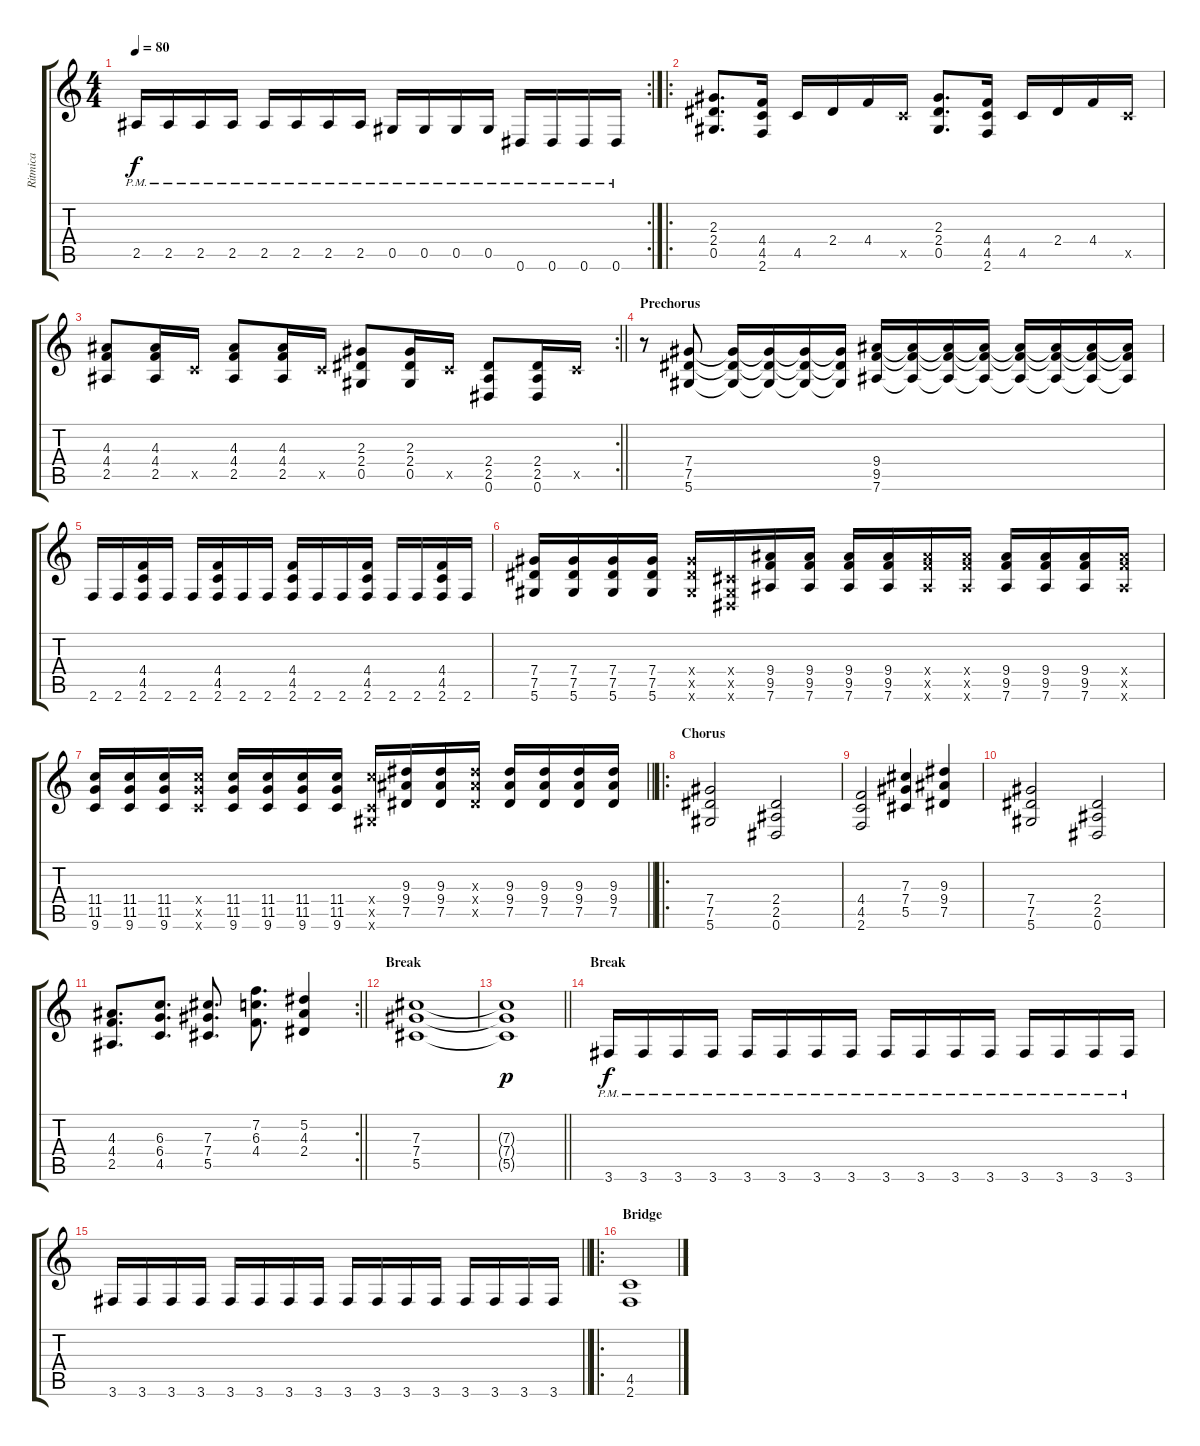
\track ("Ritmica" "Ritmica") {instrument distortionguitar}
\staff {score tabs}
\tuning (Eb4 Bb3 Gb3 Db3 Ab2 Eb2) {hide}
\rc 2
\ts (4 4)
\tempo 80
\clef g2
\ks c
2.5{pm}.16{dy f} 2.5{pm}.16 2.5{pm}.16 2.5{pm}.16 2.5{pm}.16 2.5{pm}.16 2.5{pm}.16 2.5{pm}.16 0.5{pm}.16 0.5{pm}.16 0.5{pm}.16 0.5{pm}.16 0.6{pm}.16 0.6{pm}.16 0.6{pm}.16 0.6{pm}.16 |
\ro
(2.3 2.4 0.5).8{d} (4.4 4.5 2.6).16 4.5.16 2.4.16 4.4.16 4.5{x}.16 (2.3 2.4 0.5).8{d} (4.4 4.5 2.6).16 4.5.16 2.4.16 4.4.16 4.5{x}.16 |
\rc 2
\barLineRight lightlight
(4.3 4.4 2.5).8 (4.3 4.4 2.5).16 4.5{x}.16 (4.3 4.4 2.5).8 (4.3 4.4 2.5).16 4.5{x}.16 (2.3 2.4 0.5).8 (2.3 2.4 0.5).16 4.5{x}.16 (2.4 2.5 0.6).8 (2.4 2.5 0.6).16 4.5{x}.16 |
\section ("" "Prechorus")
r.8 (7.4 7.5 5.6).8 (7.4{t} 7.5{t} 5.6{t}).16 (7.4{t} 7.5{t} 5.6{t}).16 (7.4{t} 7.5{t} 5.6{t}).16 (7.4{t} 7.5{t} 5.6{t}).16 (9.4 9.5 7.6).16 (9.4{t} 9.5{t} 7.6{t}).16 (9.4{t} 9.5{t} 7.6{t}).16 (9.4{t} 9.5{t} 7.6{t}).16 (9.4{t} 9.5{t} 7.6{t}).16 (9.4{t} 9.5{t} 7.6{t}).16 (9.4{t} 9.5{t} 7.6{t}).16 (9.4{t} 9.5{t} 7.6{t}).16 |
2.6.16 2.6.16 (4.4 4.5 2.6).16 2.6.16 2.6.16 (4.4 4.5 2.6).16 2.6.16 2.6.16 (4.4 4.5 2.6).16 2.6.16 2.6.16 (4.4 4.5 2.6).16 2.6.16 2.6.16 (4.4 4.5 2.6).16 2.6.16 |
(7.4 7.5 5.6).16 (7.4 7.5 5.6).16 (7.4 7.5 5.6).16 (7.4 7.5 5.6).16 (7.4{x} 7.5{x} 5.6{x}).16 (0.4{x} 0.5{x} 0.6{x}).16 (9.4 9.5 7.6).16 (9.4 9.5 7.6).16 (9.4 9.5 7.6).16 (9.4 9.5 7.6).16 (9.4{x} 9.5{x} 7.6{x}).16 (9.4{x} 9.5{x} 7.6{x}).16 (9.4 9.5 7.6).16 (9.4 9.5 7.6).16 (9.4 9.5 7.6).16 (9.4{x} 9.5{x} 7.6{x}).16 |
\barLineRight lightlight
(11.4 11.5 9.6).16 (11.4 11.5 9.6).16 (11.4 11.5 9.6).16 (11.4{x} 11.5{x} 9.6{x}).16 (11.4 11.5 9.6).16 (11.4 11.5 9.6).16 (11.4 11.5 9.6).16 (11.4 11.5 9.6).16 (11.4{x} 0.5{x} 9.6{x}).16 (9.3 9.4 7.5).16 (9.3 9.4 7.5).16 (9.3{x} 9.4{x} 7.5{x}).16 (9.3 9.4 7.5).16 (9.3 9.4 7.5).16 (9.3 9.4 7.5).16 (9.3 9.4 7.5).16 |
\ro
\section ("" "Chorus")
(7.4 7.5 5.6).2 (2.4 2.5 0.6).2 |
(4.4 4.5 2.6).2 (7.3 7.4 5.5).4 (9.3 9.4 7.5).4 |
(7.4 7.5 5.6).2 (2.4 2.5 0.6).2 |
\rc 2
\barLineRight lightlight
(4.3 4.4 2.5).8{d} (6.3 6.4 4.5).8{d} (7.3 7.4 5.5).8{d} (7.2 6.3 4.4).8{d} (5.2 4.3 2.4).4 |
\section ("" "Break")
(7.3 7.4 5.5).1 |
\barLineRight lightlight
(7.3{t} 7.4{t} 5.5{t}).1{dy p} |
\section ("" "Break")
3.6{pm}.16{dy f} 3.6{pm}.16 3.6{pm}.16 3.6{pm}.16 3.6{pm}.16 3.6{pm}.16 3.6{pm}.16 3.6{pm}.16 3.6{pm}.16 3.6{pm}.16 3.6{pm}.16 3.6{pm}.16 3.6{pm}.16 3.6{pm}.16 3.6{pm}.16 3.6{pm}.16 |
\barLineRight lightlight
3.6.16 3.6.16 3.6.16 3.6.16 3.6.16 3.6.16 3.6.16 3.6.16 3.6.16 3.6.16 3.6.16 3.6.16 3.6.16 3.6.16 3.6.16 3.6.16 |
\ro
\section ("" "Bridge")
(4.5 2.6).1
